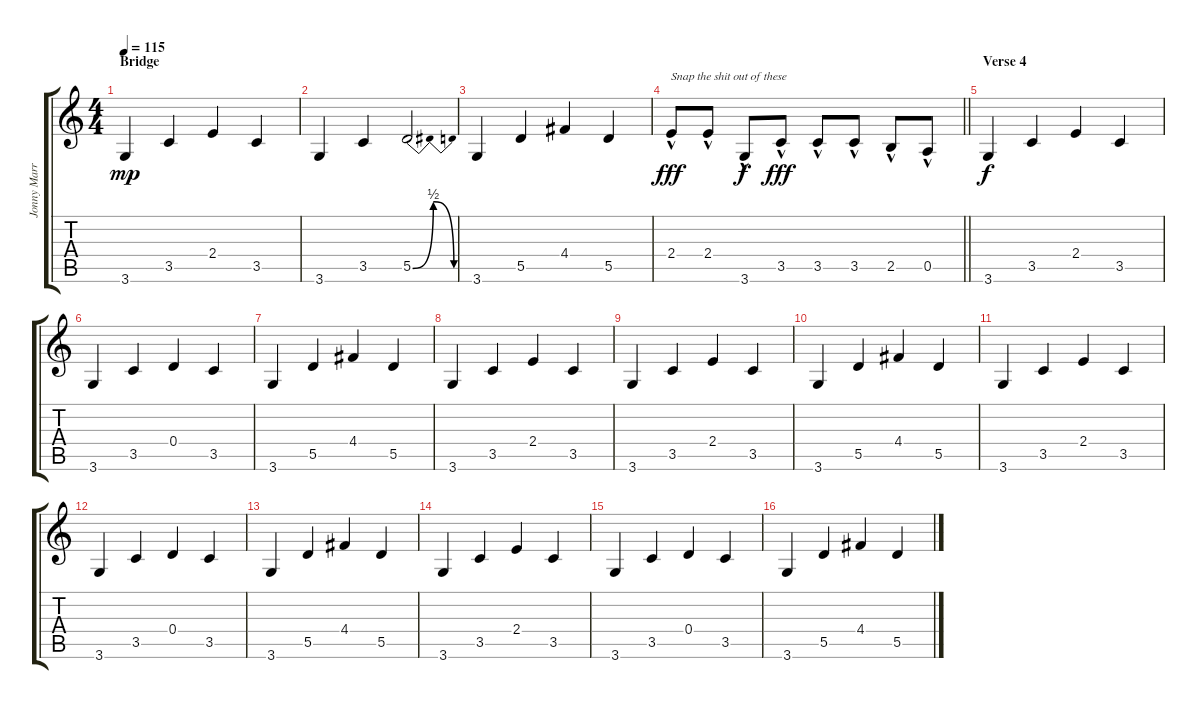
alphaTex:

\track ("Jonny Marr" "Jonny Marr") {instrument electricguitarclean}
\staff {score tabs}
\tuning (E4 B3 G3 D3 A2 E2) {hide}
\ts (4 4)
\section ("" "Bridge")
\tempo 115
\clef g2
\ks c
3.6.4{dy mp} 3.5.4 2.4.4 3.5.4 |
3.6.4 3.5.4 5.5{be (bendrelease 0 0 30 2 30 2 60 0)}.2 |
3.6.4 5.5.4 4.4.4 5.5.4 |
\barLineRight lightlight
2.4{hac}.8{txt "Snap the shit out of these" dy fff} 2.4{hac}.8 3.6{hac}.8{dy f} 3.5{hac}.8{dy fff} 3.5{hac}.8 3.5{hac}.8 2.5{hac}.8 0.5{hac}.8 |
\section ("" "Verse 4")
3.6.4{dy f} 3.5.4 2.4.4 3.5.4 |
3.6.4 3.5.4 0.4.4 3.5.4 |
3.6.4 5.5.4 4.4.4 5.5.4 |
3.6.4 3.5.4 2.4.4 3.5.4 |
3.6.4 3.5.4 2.4.4 3.5.4 |
3.6.4 5.5.4 4.4.4 5.5.4 |
3.6.4 3.5.4 2.4.4 3.5.4 |
3.6.4 3.5.4 0.4.4 3.5.4 |
3.6.4 5.5.4 4.4.4 5.5.4 |
3.6.4 3.5.4 2.4.4 3.5.4 |
3.6.4 3.5.4 0.4.4 3.5.4 |
3.6.4 5.5.4 4.4.4 5.5.4
